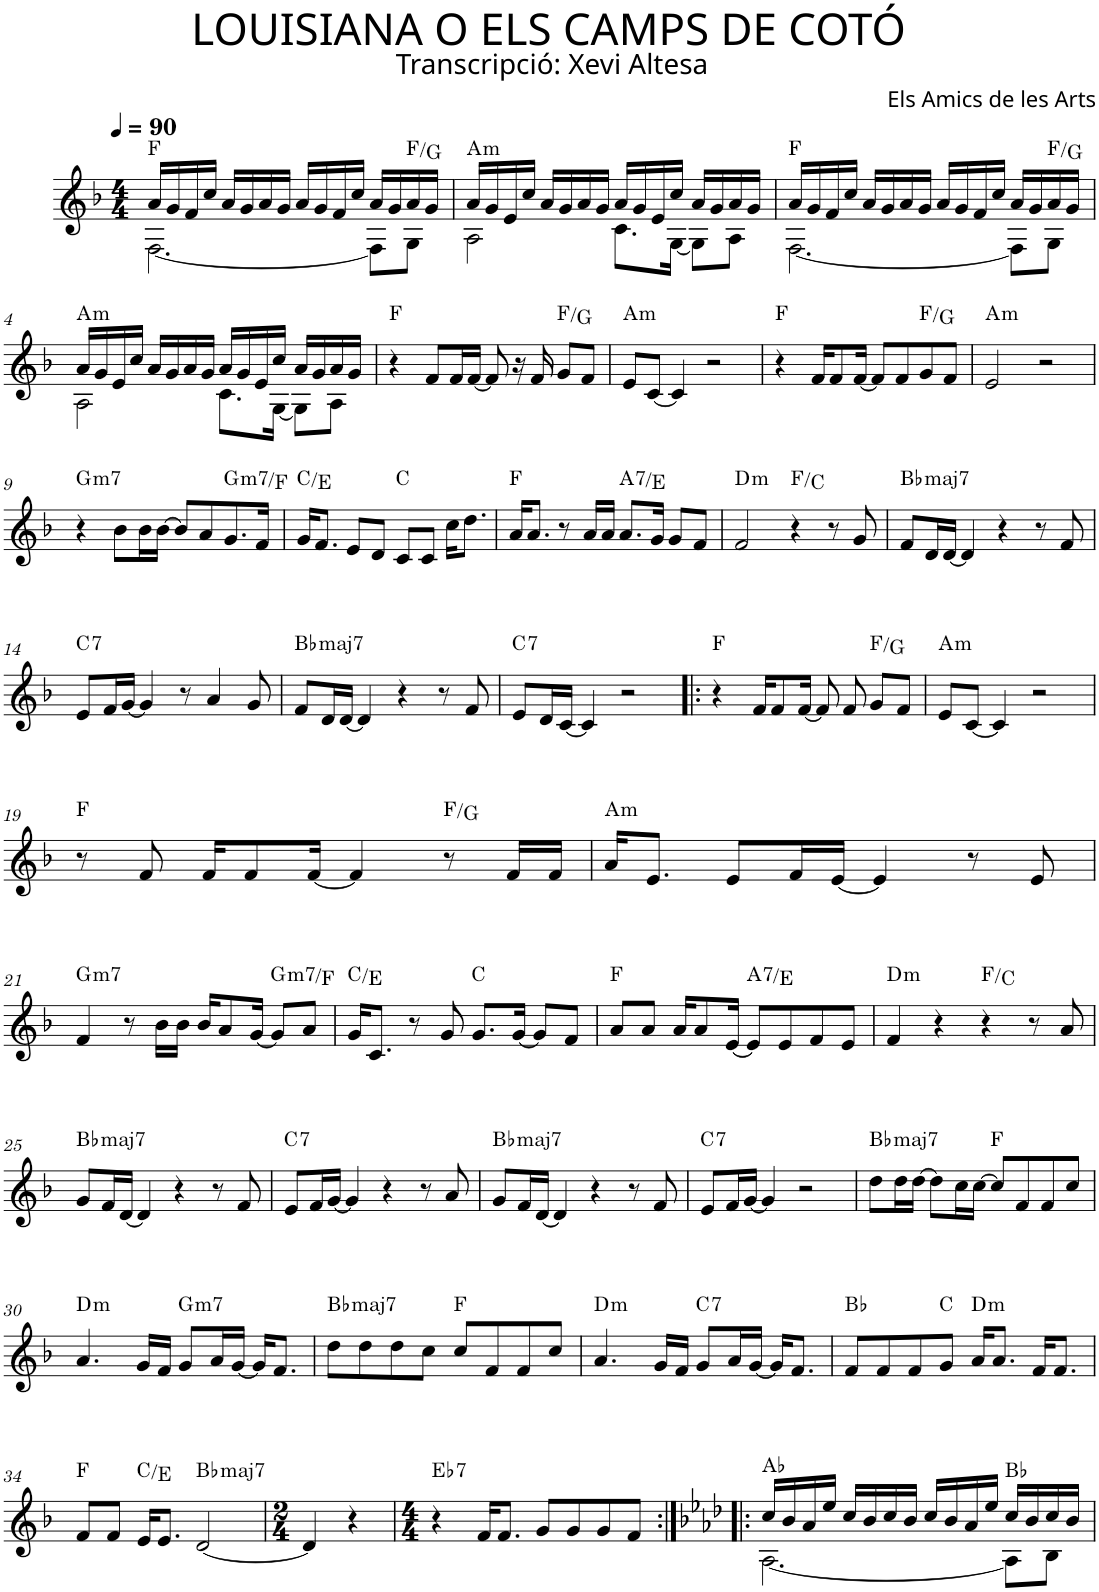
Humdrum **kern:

**kern	**harte
*part1	*part1
*staff1	*
*I"P1	*
*clefG2	*
*k[b-]	*
*F:	*
*M4/4	*
*MM90	*
=1	=1
*^	*
16a/LL	[<2.F\	F:maj
16g/	.	.
16f/	.	.
16cc/JJ	.	.
16a/LL	.	.
16g/	.	.
16a/	.	.
16g/JJ	.	.
16a/LL	.	.
16g/	.	.
16f/	.	.
16cc/JJ	.	.
16a/LL	8F\L]	.
16g/	.	.
16a/	8G\J	F:maj/2
16g/JJ	.	.
=2	=2	=2
!	!	!LO:H:kt=m
16a/LL	2A\	A:min
16g/	.	.
16e/	.	.
16cc/JJ	.	.
16a/LL	.	.
16g/	.	.
16a/	.	.
16g/JJ	.	.
16a/LL	8.c\L	.
16g/	.	.
16e/	.	.
16cc/JJ	[<16G\Jk	.
16a/LL	8G\L]	.
16g/	.	.
16a/	8A\J	.
16g/JJ	.	.
=3	=3	=3
16a/LL	[<2.F\	F:maj
16g/	.	.
16f/	.	.
16cc/JJ	.	.
16a/LL	.	.
16g/	.	.
16a/	.	.
16g/JJ	.	.
16a/LL	.	.
16g/	.	.
16f/	.	.
16cc/JJ	.	.
16a/LL	8F\L]	.
16g/	.	.
16a/	8G\J	F:maj/2
16g/JJ	.	.
!!LO:LB:g=z	!!
=4	=4	=4
!	!	!LO:H:kt=m
16a/LL	2A\	A:min
16g/	.	.
16e/	.	.
16cc/JJ	.	.
16a/LL	.	.
16g/	.	.
16a/	.	.
16g/JJ	.	.
16a/LL	8.c\L	.
16g/	.	.
16e/	.	.
16cc/JJ	[<16G\Jk	.
16a/LL	8G\L]	.
16g/	.	.
16a/	8A\J	.
16g/JJ	.	.
*v	*v	*
=5	=5
4r	F:maj
8f/L	.
16f/L	.
[<16f/JJ	.
8f/]	.
16r	.
16f/	.
8g/L	F:maj/2
8f/J	.
=6	=6
!	!LO:H:kt=m
8e/L	A:min
[<8c/J	.
4c/]	.
2r	.
=7	=7
4r	F:maj
16f/KL	.
8f/	.
[<16f/Jk	.
8f/L]	.
8f/	.
8g/	F:maj/2
8f/J	.
=8	=8
!	!LO:H:kt=m
2e/	A:min
2r	.
!!LO:LB:g=z
=9	=9
!	!LO:H:kt=m7
4r	G:min7
8b-\L	.
16b-\L	.
[>16b-\JJ	.
8b-/L]	.
8a/	.
!	!LO:H:kt=m7
8.g/	G:min7/b7
16f/Jk	.
=10	=10
16g/KL	C:maj/3
8.f/J	.
8e/L	.
8d/J	.
8c/L	C:maj
8c/J	.
16cc\KL	.
8.dd\J	.
=11	=11
16a/KL	F:maj
8.a/J	.
8r	.
16a/LL	.
16a/JJ	.
!	!LO:H:kt=7
8.a/L	A:7/5
16g/Jk	.
8g/L	.
8f/J	.
=12	=12
!	!LO:H:kt=m
2f/	D:min
4r	F:maj/5
8r	.
8g/	.
=13	=13
!	!LO:H:kt=maj7
8f/L	Bb:maj7
16d/L	.
[<16d/JJ	.
4d/]	.
4r	.
8r	.
8f/	.
!!LO:LB:g=z
=14	=14
!	!LO:H:kt=7
8e/L	C:7
16f/L	.
[<16g/JJ	.
4g/]	.
8r	.
4a/	.
8g/	.
=15	=15
!	!LO:H:kt=maj7
8f/L	Bb:maj7
16d/L	.
[<16d/JJ	.
4d/]	.
4r	.
8r	.
8f/	.
=16	=16
!	!LO:H:kt=7
8e/L	C:7
16d/L	.
[<16c/JJ	.
4c/]	.
2r	.
=17!|:	=17!|:
4r	F:maj
16f/KL	.
8f/	.
[<16f/Jk	.
8f/]	.
8f/	.
8g/L	F:maj/2
8f/J	.
=18	=18
!	!LO:H:kt=m
8e/L	A:min
[<8c/J	.
4c/]	.
2r	.
!!LO:LB:g=z
=19	=19
8r	F:maj
8f/	.
16f/KL	.
8f/	.
[<16f/Jk	.
4f/]	.
8r	F:maj/2
16f/LL	.
16f/JJ	.
=20	=20
!	!LO:H:kt=m
16a/KL	A:min
8.e/J	.
8e/L	.
16f/L	.
[<16e/JJ	.
4e/]	.
8r	.
8e/	.
!!LO:LB:g=z
=21	=21
!	!LO:H:kt=m7
4f/	G:min7
8r	.
16b-\LL	.
16b-\JJ	.
16b-/KL	.
8a/	.
[<16g/Jk	.
!	!LO:H:kt=m7
8g/L]	G:min7/b7
8a/J	.
=22	=22
16g/KL	C:maj/3
8.c/J	.
8r	.
8g/	.
8.g/L	C:maj
[<16g/Jk	.
8g/L]	.
8f/J	.
=23	=23
8a/L	F:maj
8a/J	.
16a/KL	.
8a/	.
[<16e/Jk	.
!	!LO:H:kt=7
8e/L]	A:7/5
8e/	.
8f/	.
8e/J	.
=24	=24
!	!LO:H:kt=m
4f/	D:min
4r	.
4r	F:maj/5
8r	.
8a/	.
!!LO:LB:g=z
=25	=25
!	!LO:H:kt=maj7
8g/L	Bb:maj7
16f/L	.
[<16d/JJ	.
4d/]	.
4r	.
8r	.
8f/	.
=26	=26
!	!LO:H:kt=7
8e/L	C:7
16f/L	.
[<16g/JJ	.
4g/]	.
4r	.
8r	.
8a/	.
=27	=27
!	!LO:H:kt=maj7
8g/L	Bb:maj7
16f/L	.
[<16d/JJ	.
4d/]	.
4r	.
8r	.
8f/	.
=28	=28
!	!LO:H:kt=7
8e/L	C:7
16f/L	.
[<16g/JJ	.
4g/]	.
2r	.
=29	=29
!	!LO:H:kt=maj7
8dd\L	Bb:maj7
16dd\L	.
[>16dd\JJ	.
8dd\L]	.
16cc\L	.
[>16cc\JJ	.
8cc/L]	F:maj
8f/	.
8f/	.
8cc/J	.
!!LO:LB:g=z
=30	=30
!	!LO:H:kt=m
4.a/	D:min
16g/LL	.
16f/JJ	.
!	!LO:H:kt=m7
8g/L	G:min7
16a/L	.
[<16g/JJ	.
16g/KL]	.
8.f/J	.
=31	=31
!	!LO:H:kt=maj7
8dd\L	Bb:maj7
8dd\	.
8dd\	.
8cc\J	.
8cc/L	F:maj
8f/	.
8f/	.
8cc/J	.
=32	=32
!	!LO:H:kt=m
4.a/	D:min
16g/LL	.
16f/JJ	.
!	!LO:H:kt=7
8g/L	C:7
16a/L	.
[<16g/JJ	.
16g/KL]	.
8.f/J	.
=33	=33
8f/L	Bb:maj
8f/	.
8f/	.
8g/J	C:maj
!	!LO:H:kt=m
16a/KL	D:min
8.a/J	.
16f/KL	.
8.f/J	.
!!LO:LB:g=z
=34	=34
8f/L	F:maj
8f/J	.
16e/KL	C:maj/3
8.e/J	.
!	!LO:H:kt=maj7
[<2d/	Bb:maj7
=35	=35
*M2/4	*
4d/]	.
4r	.
=36	=36
*M4/4	*
!	!LO:H:kt=7
4r	Eb:7
16f/KL	.
8.f/J	.
8g/L	.
8g/	.
8g/	.
8f/J	.
=37:|!|:	=37:|!|:
*k[b-e-a-d-]	*
*A-:	*
*^	*
16cc/LL	[<2.A-\	Ab:maj
16b-/	.	.
16a-/	.	.
16ee-/JJ	.	.
16cc/LL	.	.
16b-/	.	.
16cc/	.	.
16b-/JJ	.	.
16cc/LL	.	.
16b-/	.	.
16a-/	.	.
16ee-/JJ	.	.
16cc/LL	8A-\L]	Bb:maj
16b-/	.	.
16cc/	8B-\J	.
16b-/JJ	.	.
*v	*v	*
=	=
*-	*-
